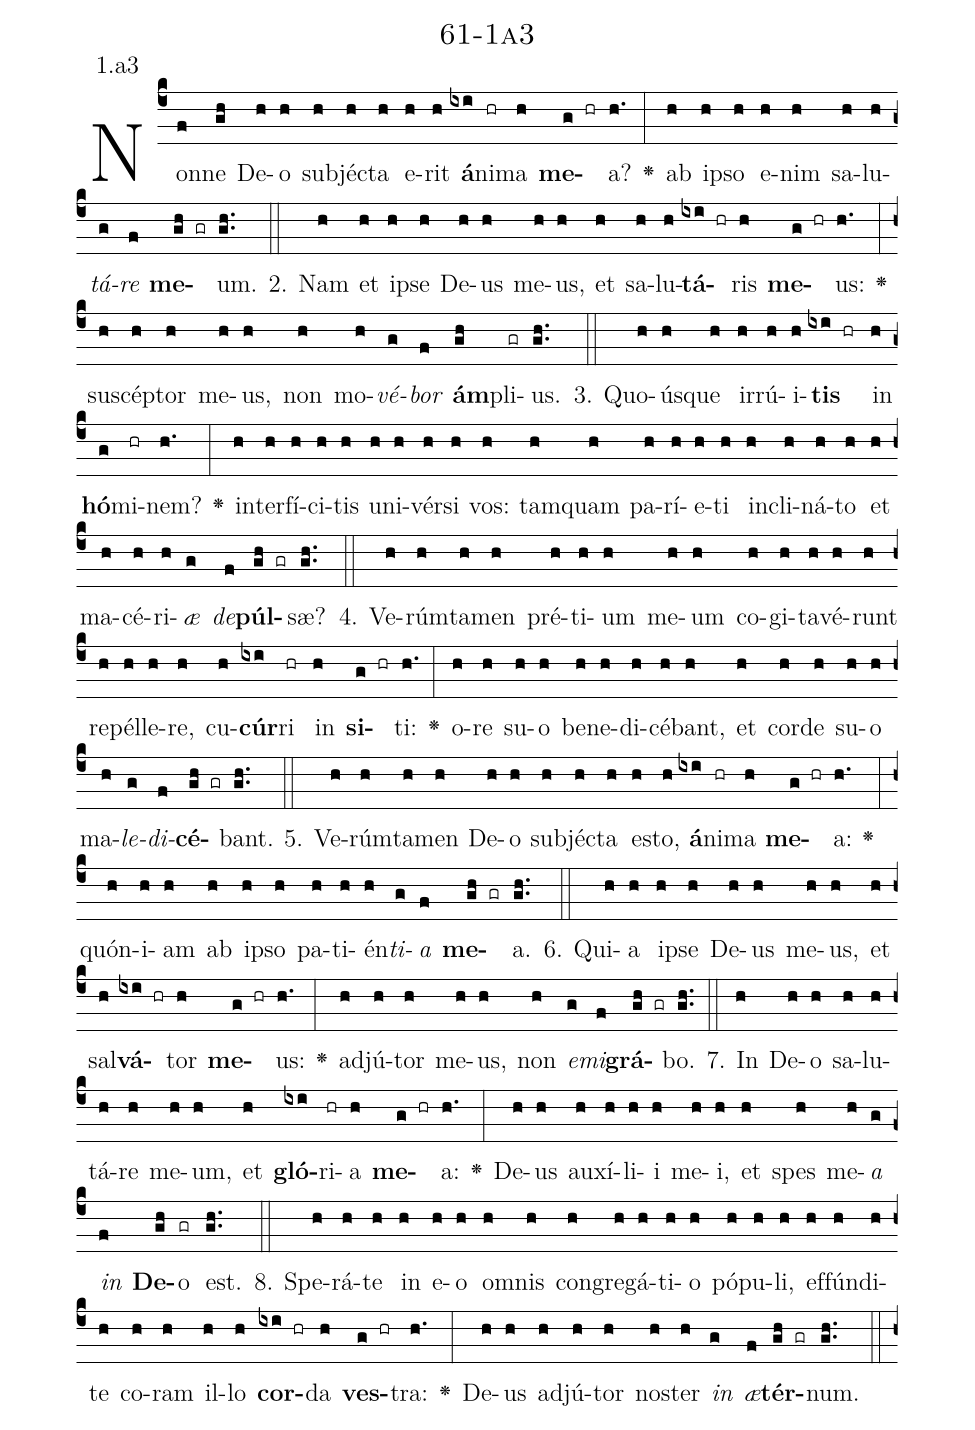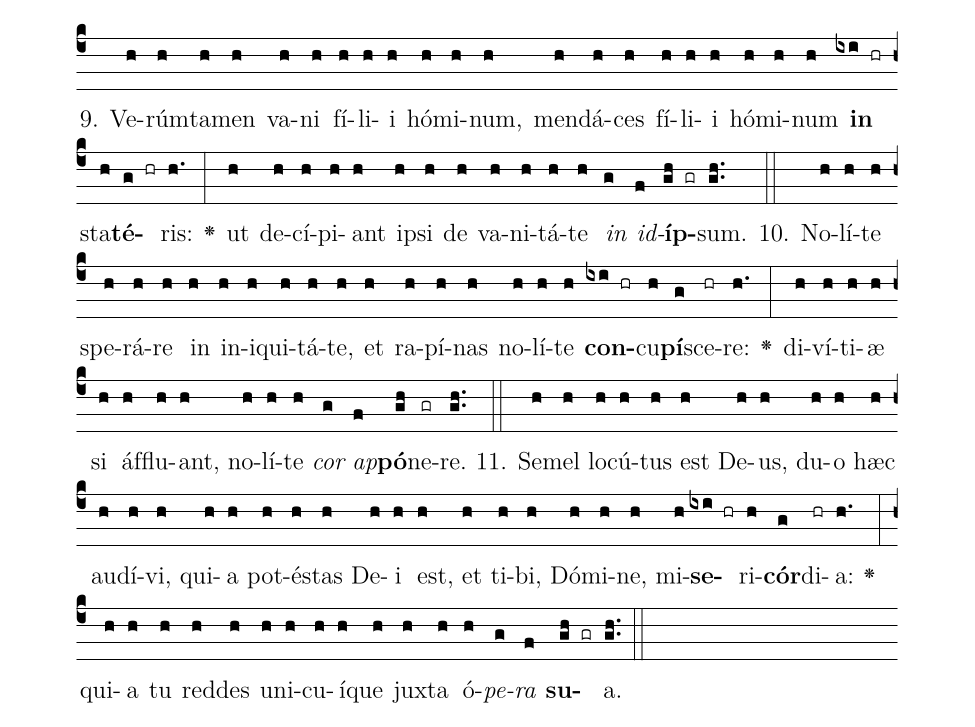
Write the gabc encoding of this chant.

name: 61-1a3;
annotation: 1.a3;
%%
(c4)Non(f)ne(gh) De(h)o(h) sub(h)jéc(h)ta(h) e(h)rit(h) <b>á</b>(ixi)ni(hr)ma(h) <b>me</b>(g hr)a?(h.) <v>\greheightstar</v>(:) ab(h) ip(h)so(h) e(h)nim(h) sa(h)lu(h)<i>tá</i>(g)<i>re</i>(f) <b>me</b>(gh gr)um.(gh..) (::)
2. Nam(h) et(h) ip(h)se(h) De(h)us(h) me(h)us,(h) et(h) sa(h)lu(h)<b>tá</b>(ixi hr)ris(h) <b>me</b>(g hr)us:(h.) <v>\greheightstar</v>(:) su(h)scép(h)tor(h) me(h)us,(h) non(h) mo(h)<i>vé</i>(g)<i>bor</i>(f) <b>ám</b>(gh)pli(gr)us.(gh..) (::)
3. Quo(h)ús(h)que(h) ir(h)rú(h)i(h)<b>tis</b>(ixi hr) in(h) <b>hó</b>(g)mi(hr)nem?(h.) <v>\greheightstar</v>(:) in(h)ter(h)fí(h)ci(h)tis(h) u(h)ni(h)vér(h)si(h) vos:(h) tam(h)quam(h) pa(h)rí(h)e(h)ti(h) in(h)cli(h)ná(h)to(h) et(h) ma(h)cé(h)ri(h)<i>æ</i>(g) <i>de</i>(f)<b>púl</b>(gh gr)sæ?(gh..) (::)
4. Ve(h)rúm(h)ta(h)men(h) pré(h)ti(h)um(h) me(h)um(h) co(h)gi(h)ta(h)vé(h)runt(h) re(h)pél(h)le(h)re,(h) cu(h)<b>cúr</b>(ixi)ri(hr) in(h) <b>si</b>(g hr)ti:(h.) <v>\greheightstar</v>(:) o(h)re(h) su(h)o(h) be(h)ne(h)di(h)cé(h)bant,(h) et(h) cor(h)de(h) su(h)o(h) ma(h)<i>le</i>(g)<i>di</i>(f)<b>cé</b>(gh gr)bant.(gh..) (::)
5. Ve(h)rúm(h)ta(h)men(h) De(h)o(h) sub(h)jéc(h)ta(h) es(h)to,(h) <b>á</b>(ixi)ni(hr)ma(h) <b>me</b>(g hr)a:(h.) <v>\greheightstar</v>(:) quón(h)i(h)am(h) ab(h) ip(h)so(h) pa(h)ti(h)én(h)<i>ti</i>(g)<i>a</i>(f) <b>me</b>(gh gr)a.(gh..) (::)
6. Qui(h)a(h) ip(h)se(h) De(h)us(h) me(h)us,(h) et(h) sal(h)<b>vá</b>(ixi hr)tor(h) <b>me</b>(g hr)us:(h.) <v>\greheightstar</v>(:) ad(h)jú(h)tor(h) me(h)us,(h) non(h) <i>e</i>(g)<i>mi</i>(f)<b>grá</b>(gh gr)bo.(gh..) (::)
7. In(h) De(h)o(h) sa(h)lu(h)tá(h)re(h) me(h)um,(h) et(h) <b>gló</b>(ixi)ri(hr)a(h) <b>me</b>(g hr)a:(h.) <v>\greheightstar</v>(:) De(h)us(h) au(h)xí(h)li(h)i(h) me(h)i,(h) et(h) spes(h) me(h)<i>a</i>(g) <i>in</i>(f) <b>De</b>(gh)o(gr) est.(gh..) (::)
8. Spe(h)rá(h)te(h) in(h) e(h)o(h) om(h)nis(h) con(h)gre(h)gá(h)ti(h)o(h) pó(h)pu(h)li,(h) ef(h)fún(h)di(h)te(h) co(h)ram(h) il(h)lo(h) <b>cor</b>(ixi hr)da(h) <b>ves</b>(g hr)tra:(h.) <v>\greheightstar</v>(:) De(h)us(h) ad(h)jú(h)tor(h) nos(h)ter(h) <i>in</i>(g) <i>æ</i>(f)<b>tér</b>(gh gr)num.(gh..) (::)
9. Ve(h)rúm(h)ta(h)men(h) va(h)ni(h) fí(h)li(h)i(h) hó(h)mi(h)num,(h) men(h)dá(h)ces(h) fí(h)li(h)i(h) hó(h)mi(h)num(h) <b>in</b>(ixi hr) sta(h)<b>té</b>(g hr)ris:(h.) <v>\greheightstar</v>(:) ut(h) de(h)cí(h)pi(h)ant(h) ip(h)si(h) de(h) va(h)ni(h)tá(h)te(h) <i>in</i>(g) <i>id</i>(f)<b>íp</b>(gh gr)sum.(gh..) (::)
10. No(h)lí(h)te(h) spe(h)rá(h)re(h) in(h) in(h)i(h)qui(h)tá(h)te,(h) et(h) ra(h)pí(h)nas(h) no(h)lí(h)te(h) <b>con</b>(ixi hr)cu(h)<b>pí</b>(g)sce(hr)re:(h.) <v>\greheightstar</v>(:) di(h)ví(h)ti(h)æ(h) si(h) áf(h)flu(h)ant,(h) no(h)lí(h)te(h) <i>cor</i>(g) <i>ap</i>(f)<b>pó</b>(gh)ne(gr)re.(gh..) (::)
11. Se(h)mel(h) lo(h)cú(h)tus(h) est(h) De(h)us,(h) du(h)o(h) hæc(h) au(h)dí(h)vi,(h) qui(h)a(h) pot(h)és(h)tas(h) De(h)i(h) est,(h) et(h) ti(h)bi,(h) Dó(h)mi(h)ne,(h) mi(h)<b>se</b>(ixi hr)ri(h)<b>cór</b>(g)di(hr)a:(h.) <v>\greheightstar</v>(:) qui(h)a(h) tu(h) red(h)des(h) u(h)ni(h)cu(h)í(h)que(h) jux(h)ta(h) ó(h)<i>pe</i>(g)<i>ra</i>(f) <b>su</b>(gh gr)a.(gh..) (::)
